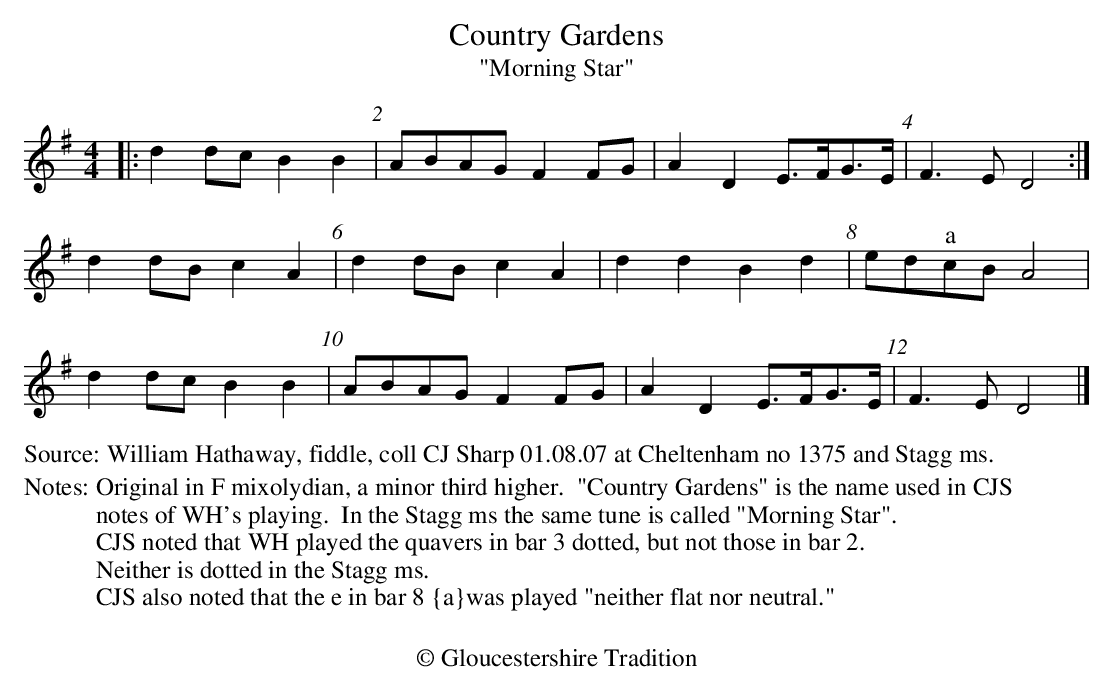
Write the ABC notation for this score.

X:1
T:Country Gardens
T:"Morning Star"
M:4/4
L:1/8
K:Dmix
|:d2dcB2B2|ABAGF2FG|A2D2 E>FG>E|F3E D4:|
d2dB c2A2|d2dB c2A2|d2d2B2d2|ed"^a"cB A4|
d2dcB2B2|ABAGF2FG|A2D2 E>FG>E|F3E D4|]
